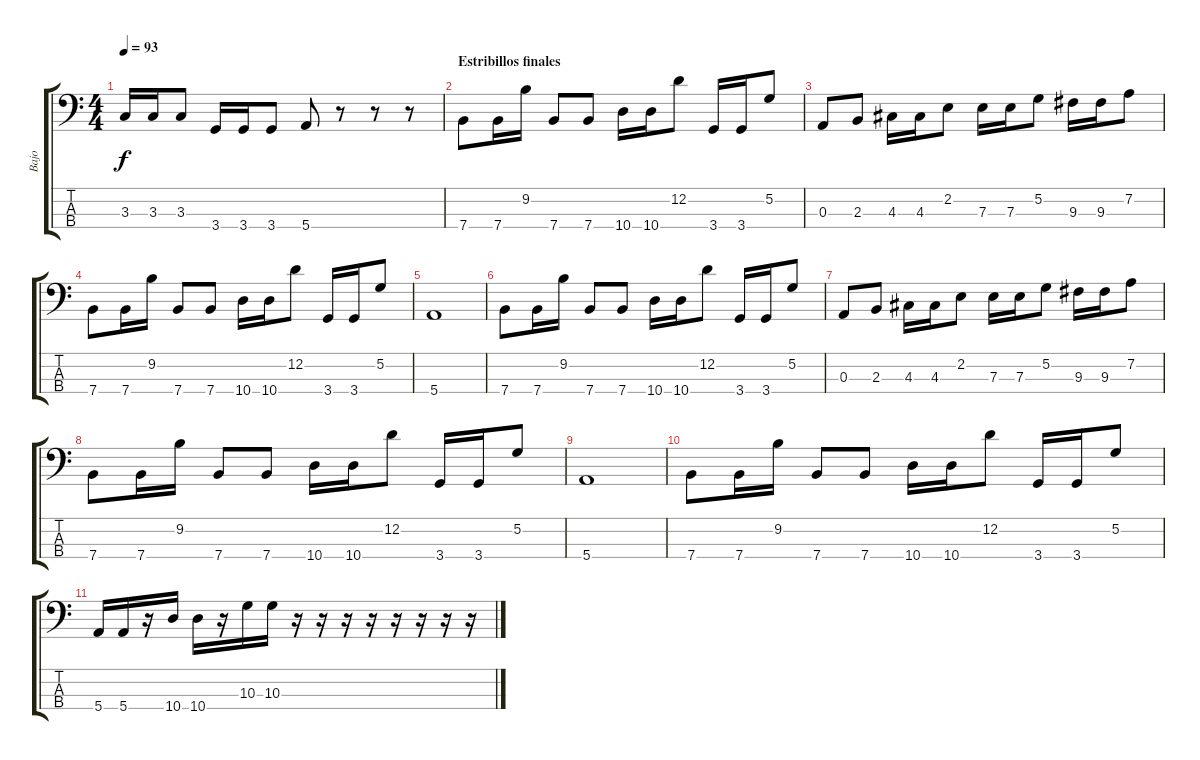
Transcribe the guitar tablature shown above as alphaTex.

\track ("Bajo" "Bajo") {instrument electricbassfinger}
\staff {score tabs}
\tuning (G2 D2 A1 E1) {hide}
\ts (4 4)
\tempo 93
\clef f4
\ks c
3.3.16{dy f} 3.3.16 3.3.8 3.4.16 3.4.16 3.4.8 5.4.8 r.8 r.8 r.8 |
\section ("" "Estribillos finales")
7.4.8 7.4.16 9.2.16 7.4.8 7.4.8 10.4.16 10.4.16 12.2.8 3.4.16 3.4.16 5.2.8 |
0.3.8 2.3.8 4.3.16 4.3.16 2.2.8 7.3.16 7.3.16 5.2.8 9.3.16 9.3.16 7.2.8 |
7.4.8 7.4.16 9.2.16 7.4.8 7.4.8 10.4.16 10.4.16 12.2.8 3.4.16 3.4.16 5.2.8 |
5.4.1 |
7.4.8 7.4.16 9.2.16 7.4.8 7.4.8 10.4.16 10.4.16 12.2.8 3.4.16 3.4.16 5.2.8 |
0.3.8 2.3.8 4.3.16 4.3.16 2.2.8 7.3.16 7.3.16 5.2.8 9.3.16 9.3.16 7.2.8 |
7.4.8 7.4.16 9.2.16 7.4.8 7.4.8 10.4.16 10.4.16 12.2.8 3.4.16 3.4.16 5.2.8 |
5.4.1 |
7.4.8 7.4.16 9.2.16 7.4.8 7.4.8 10.4.16 10.4.16 12.2.8 3.4.16 3.4.16 5.2.8 |
5.4.16 5.4.16 r.16 10.4.16 10.4.16 r.16 10.3.16 10.3.16 r.16 r.16 r.16 r.16 r.16 r.16 r.16 r.16
